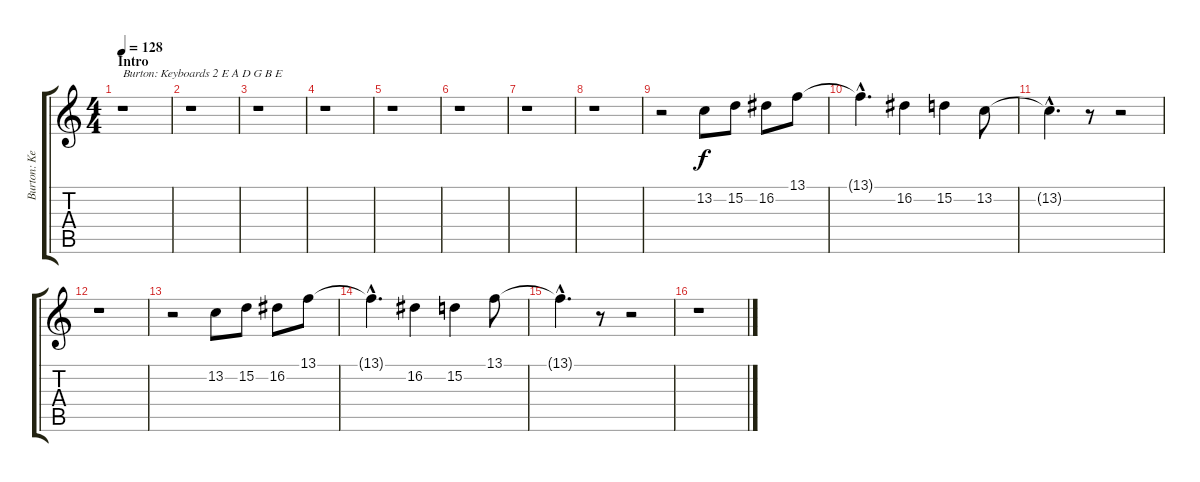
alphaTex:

\track ("Burton: Keyboards 2" "Burton: Ke") {instrument violin}
\staff {score tabs}
\tuning (E4 B3 G3 D3 A2 E2) {hide}
\ts (4 4)
\section ("" "Intro")
\tempo 128
\clef g2
\ks c
r.1{txt "Burton: Keyboards 2 E A D G B E" dy f instrument violin} |
r.1 |
r.1 |
r.1 |
r.1 |
r.1 |
r.1 |
r.1 |
r.2 13.2.8 15.2.8 16.2.8 13.1.8 |
13.1{hac t}.4{d} 16.2.4 15.2.4 13.2.8 |
13.2{hac t}.4{d} r.8 r.2 |
r.1 |
r.2 13.2.8 15.2.8 16.2.8 13.1.8 |
13.1{hac t}.4{d} 16.2.4 15.2.4 13.1.8 |
13.1{hac t}.4{d} r.8 r.2 |
r.1
